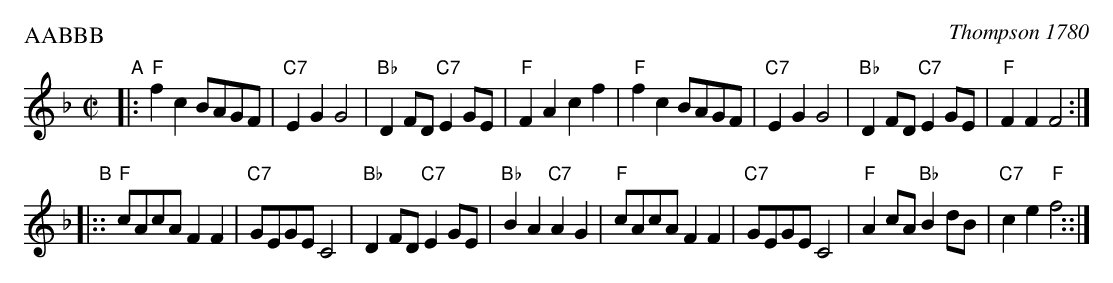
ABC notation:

X:1
P: the Doubtful Shepherd
O: Thompson 1780
P: AABBB
M: C|
L: 1/8
K: F
"A"|:\
"F"f2c2 BAGF | "C7"E2G2 G4 | "Bb"D2FD "C7"E2GE | "F"F2A2 c2f2 |\
"F"f2c2 BAGF | "C7"E2G2 G4 | "Bb"D2FD "C7"E2GE | "F"F2F2 F4 :|
"B"|::\
"F"cAcA F2F2 | "C7"GEGE C4 | "Bb"D2FD "C7"E2GE | "Bb"B2A2 "C7"A2G2 |\
"F"cAcA F2F2 | "C7"GEGE C4 | "F"A2cA "Bb"B2dB | "C7"c2e2 "F"f4 ::|
